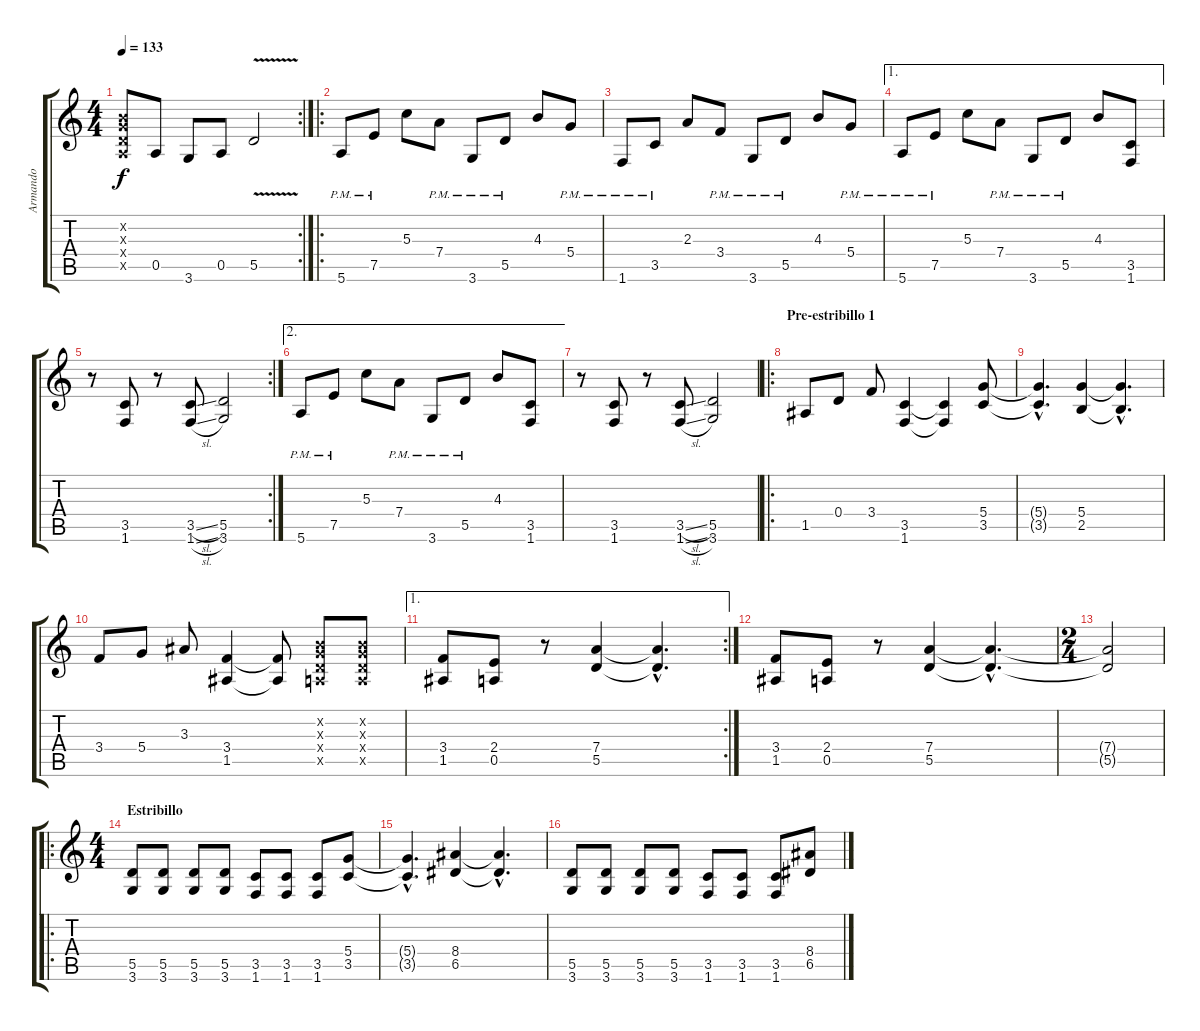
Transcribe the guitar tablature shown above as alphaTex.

\track ("Armando" "Armando") {instrument distortionguitar}
\staff {score tabs}
\tuning (E4 B3 G3 D3 A2 E2) {hide}
\rc 2
\ts (4 4)
\tempo 133
\clef g2
\ks c
(0.2{x} 0.3{x} 0.4{x} 0.5{x}).8{dy f} 0.5.8 3.6.8 0.5.8 5.5{v}.2 |
\ro
5.6{pm}.8 7.5{pm}.8 5.3.8 7.4{pm}.8 3.6{pm}.8 5.5{pm}.8 4.3.8 5.4{pm}.8 |
1.6{pm}.8 3.5{pm}.8 2.3.8 3.4{pm}.8 3.6{pm}.8 5.5{pm}.8 4.3.8 5.4{pm}.8 |
\ae 1
5.6{pm}.8 7.5{pm}.8 5.3.8 7.4{pm}.8 3.6{pm}.8 5.5{pm}.8 4.3.8 (3.5 1.6).8 |
\rc 2
r.8 (3.5 1.6).8 r.8 (3.5{sl} 1.6{sl}).8 (5.5 3.6).2 |
\ae 2
5.6{pm}.8 7.5{pm}.8 5.3.8 7.4{pm}.8 3.6{pm}.8 5.5{pm}.8 4.3.8 (3.5 1.6).8 |
r.8 (3.5 1.6).8 r.8 (3.5{sl} 1.6{sl}).8 (5.5 3.6).2 |
\ro
\section ("" "Pre-estribillo 1")
1.5.8 0.4.8 3.4.8 (3.5 1.6).4 (3.5{t} 1.6{t}).4 (5.4 3.5).8 |
(5.4{hac t} 3.5{hac t}).4{d} (5.4 2.5).4 (5.4{hac t} 2.5{hac t}).4{d} |
3.4.8 5.4.8 3.3.8 (3.4 1.5).4 (3.4{t} 1.5{t}).8 (0.2{x} 0.3{x} 0.4{x} 0.5{x}).8 (0.2{x} 0.3{x} 0.4{x} 0.5{x}).8 |
\ae 1
\rc 2
(3.4 1.5).8 (2.4 0.5).8 r.8 (7.4 5.5).4 (7.4{hac t} 5.5{hac t}).4{d} |
(3.4 1.5).8 (2.4 0.5).8 r.8 (7.4 5.5).4 (7.4{hac t} 5.5{hac t}).4{d} |
\ts (2 4)
(7.4{t} 5.5{t}).2 |
\ro
\ts (4 4)
\section ("" "Estribillo")
(5.5 3.6).8 (5.5 3.6).8 (5.5 3.6).8 (5.5 3.6).8 (3.5 1.6).8 (3.5 1.6).8 (3.5 1.6).8 (5.4 3.5).8 |
(5.4{hac t} 3.5{hac t}).4{d} (8.4 6.5).4 (8.4{hac t} 6.5{hac t}).4{d} |
(5.5 3.6).8 (5.5 3.6).8 (5.5 3.6).8 (5.5 3.6).8 (3.5 1.6).8 (3.5 1.6).8 (3.5 1.6).8 (8.4 6.5).8
